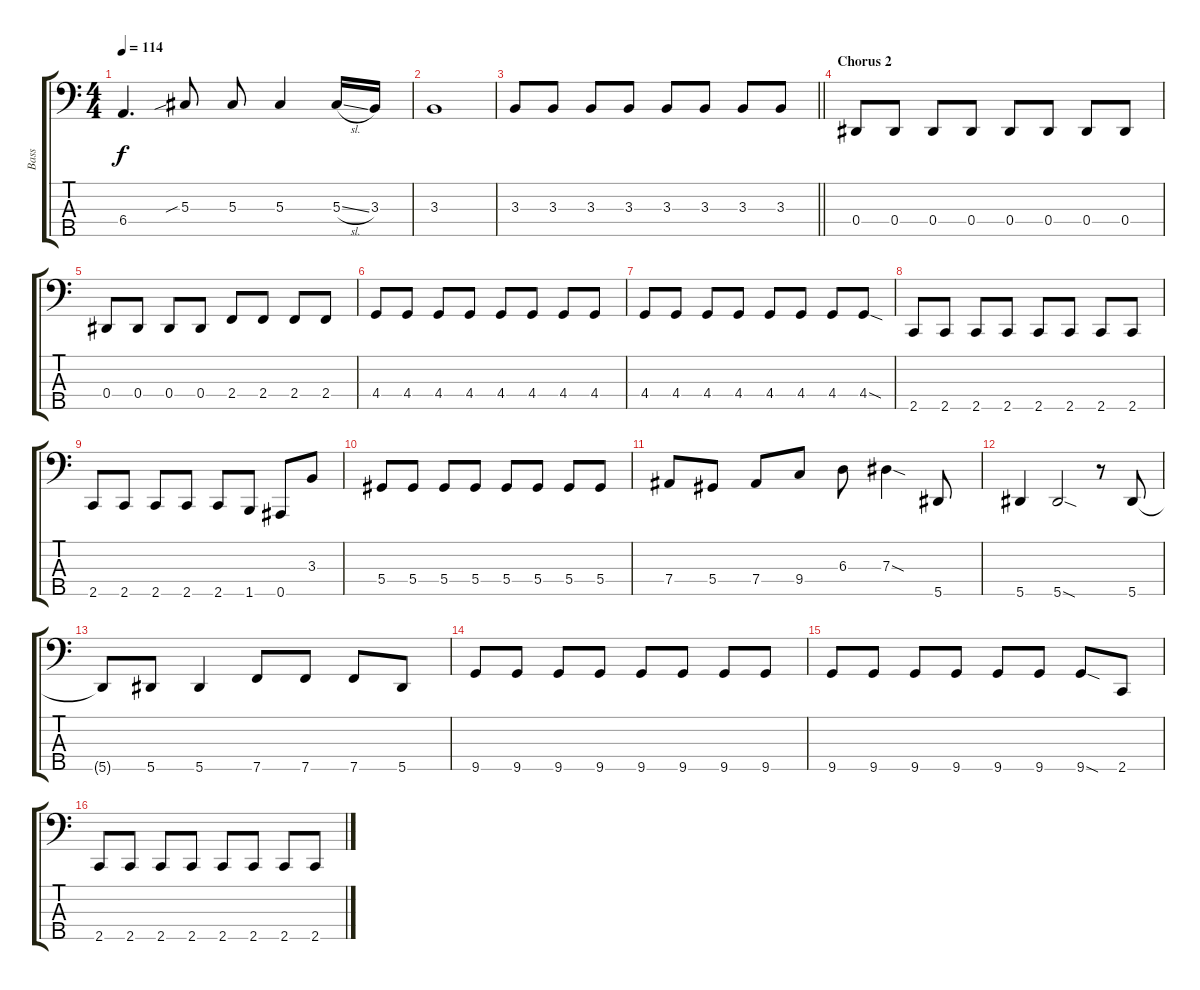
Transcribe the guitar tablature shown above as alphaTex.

\track ("Bass" "Bass") {instrument electricbassfinger}
\staff {score tabs}
\tuning (Gb2 Db2 Ab1 Eb1 Bb0) {hide}
\ts (4 4)
\tempo 114
\clef f4
\ks c
6.4.4{d dy f} 5.3{sib}.8 5.3.8 5.3.4 5.3{sl}.16 3.3.16 |
3.3.1 |
\barLineRight lightlight
3.3.8 3.3.8 3.3.8 3.3.8 3.3.8 3.3.8 3.3.8 3.3.8 |
\section ("" "Chorus 2")
0.4.8 0.4.8 0.4.8 0.4.8 0.4.8 0.4.8 0.4.8 0.4.8 |
0.4.8 0.4.8 0.4.8 0.4.8 2.4.8 2.4.8 2.4.8 2.4.8 |
4.4.8 4.4.8 4.4.8 4.4.8 4.4.8 4.4.8 4.4.8 4.4.8 |
4.4.8 4.4.8 4.4.8 4.4.8 4.4.8 4.4.8 4.4.8 4.4{sod}.8 |
2.5.8 2.5.8 2.5.8 2.5.8 2.5.8 2.5.8 2.5.8 2.5.8 |
2.5.8 2.5.8 2.5.8 2.5.8 2.5.8 1.5.8 0.5.8 3.3.8 |
5.4.8 5.4.8 5.4.8 5.4.8 5.4.8 5.4.8 5.4.8 5.4.8 |
7.4.8 5.4.8 7.4.8 9.4.8 6.3.8 7.3{sod}.4 5.5.8 |
5.5.4 5.5{sod}.2 r.8 5.5.8 |
5.5{t}.8 5.5.8 5.5.4 7.5.8 7.5.8 7.5.8 5.5.8 |
9.5.8 9.5.8 9.5.8 9.5.8 9.5.8 9.5.8 9.5.8 9.5.8 |
9.5.8 9.5.8 9.5.8 9.5.8 9.5.8 9.5.8 9.5{sod}.8 2.5.8 |
2.5.8 2.5.8 2.5.8 2.5.8 2.5.8 2.5.8 2.5.8 2.5.8
